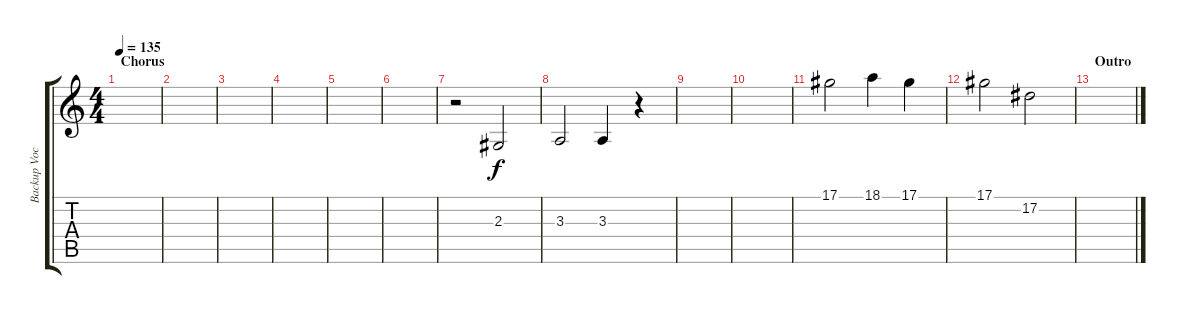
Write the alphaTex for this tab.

\track ("Backup Vocals" "Backup Voc") {instrument clarinet}
\staff {score tabs}
\tuning (Eb4 Bb3 Gb3 Db3 Ab2 Eb2) {hide}
\ts (4 4)
\section ("" "Chorus")
\tempo 135
\clef g2
\ks c
|
|
|
|
|
|
r.2 2.3.2 |
3.3.2 3.3.4 r.4 |
|
|
17.1.2 18.1.4 17.1.4 |
17.1.2 17.2.2 |
\section ("" "Outro")
